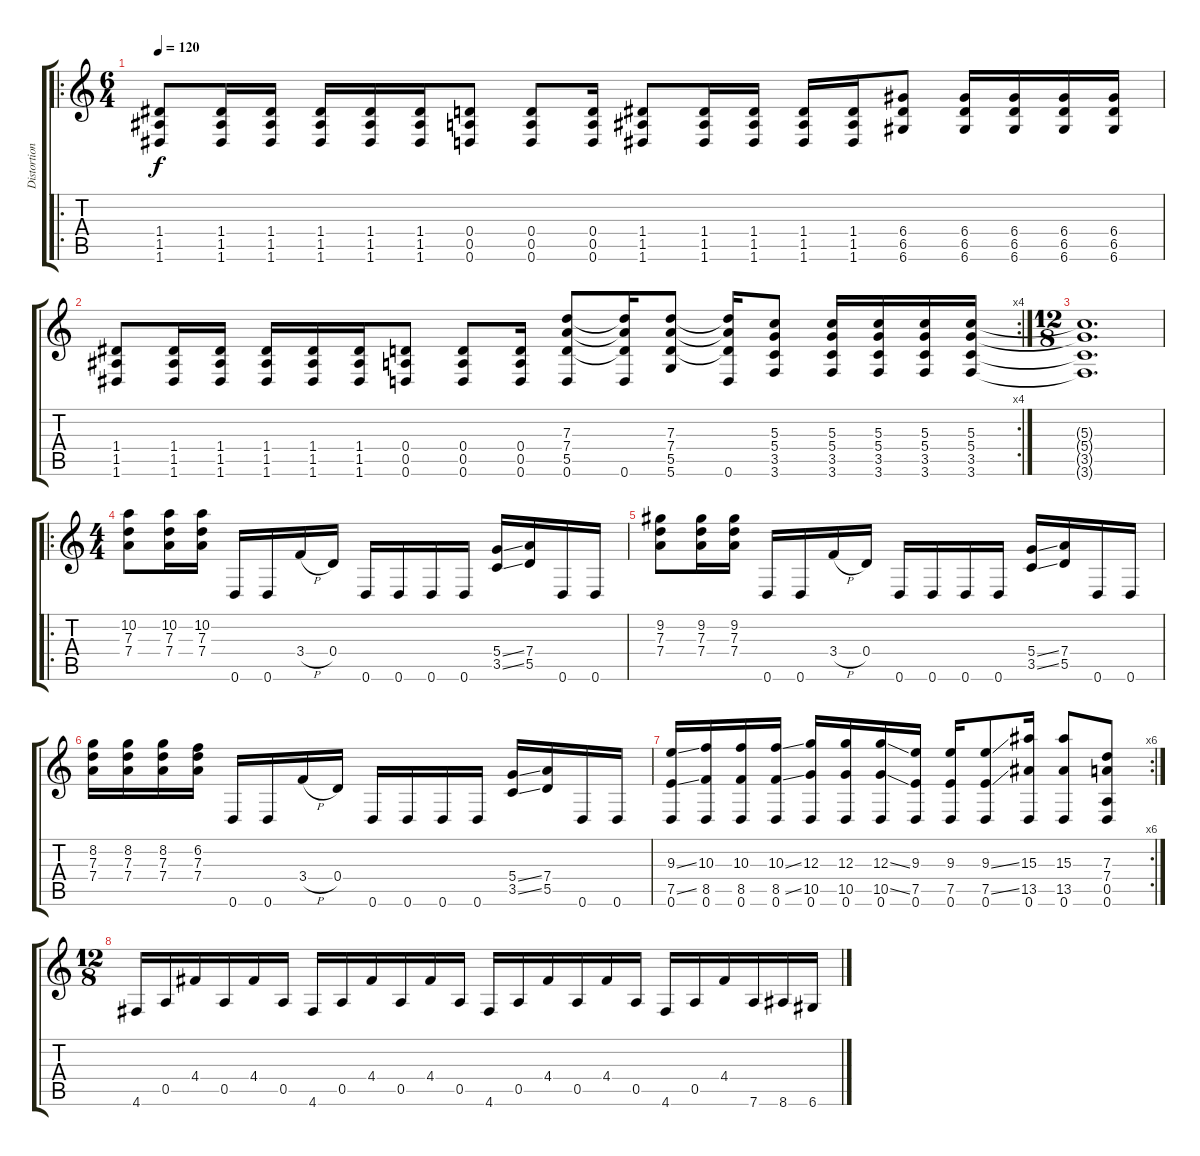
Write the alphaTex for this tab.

\track ("Distortion 1" "Distortion") {instrument distortionguitar}
\staff {score tabs}
\tuning (E4 B3 G3 D3 A2 D2) {hide}
\ro
\ts (6 4)
\tempo 120
\clef g2
\ks c
(1.4 1.5 1.6).8{dy f} (1.4 1.5 1.6).16 (1.4 1.5 1.6).16 (1.4 1.5 1.6).16 (1.4 1.5 1.6).16 (1.4 1.5 1.6).16 (0.4 0.5 0.6).8 (0.4 0.5 0.6).8 (0.4 0.5 0.6).16 (1.4 1.5 1.6).8 (1.4 1.5 1.6).16 (1.4 1.5 1.6).16 (1.4 1.5 1.6).16 (1.4 1.5 1.6).16 (6.4 6.5 6.6).8 (6.4 6.5 6.6).16 (6.4 6.5 6.6).16 (6.4 6.5 6.6).16 (6.4 6.5 6.6).16 |
\rc 4
(1.4 1.5 1.6).8 (1.4 1.5 1.6).16 (1.4 1.5 1.6).16 (1.4 1.5 1.6).16 (1.4 1.5 1.6).16 (1.4 1.5 1.6).16 (0.4 0.5 0.6).8 (0.4 0.5 0.6).8 (0.4 0.5 0.6).16 (7.3 7.4 5.5 0.6).8 (7.3{t} 7.4{t} 5.5{t} 0.6).16 (7.3 7.4 5.5 5.6).8 (7.3{t} 7.4{t} 5.5{t} 0.6).16 (5.3 5.4 3.5 3.6).8 (5.3 5.4 3.5 3.6).16 (5.3 5.4 3.5 3.6).16 (5.3 5.4 3.5 3.6).16 (5.3 5.4 3.5 3.6).16 |
\ts (12 8)
(5.3{t} 5.4{t} 3.5{t} 3.6{t}).1{d} |
\ro
\ts (4 4)
(10.2 7.3 7.4).8 (10.2 7.3 7.4).16 (10.2 7.3 7.4).16 0.6.16 0.6.16 3.4{h}.16 0.4.16 0.6.16 0.6.16 0.6.16 0.6.16 (5.4{ss} 3.5{ss}).16 (7.4 5.5).16 0.6.16 0.6.16 |
(9.2 7.3 7.4).8 (9.2 7.3 7.4).16 (9.2 7.3 7.4).16 0.6.16 0.6.16 3.4{h}.16 0.4.16 0.6.16 0.6.16 0.6.16 0.6.16 (5.4{ss} 3.5{ss}).16 (7.4 5.5).16 0.6.16 0.6.16 |
(8.2 7.3 7.4).16 (8.2 7.3 7.4).16 (8.2 7.3 7.4).16 (6.2 7.3 7.4).16 0.6.16 0.6.16 3.4{h}.16 0.4.16 0.6.16 0.6.16 0.6.16 0.6.16 (5.4{ss} 3.5{ss}).16 (7.4 5.5).16 0.6.16 0.6.16 |
\rc 6
(9.3{ss} 7.5{ss} 0.6).16 (10.3 8.5 0.6).16 (10.3 8.5 0.6).16 (10.3{ss} 8.5{ss} 0.6).16 (12.3 10.5 0.6).16 (12.3 10.5 0.6).16 (12.3{ss} 10.5{ss} 0.6).16 (9.3 7.5 0.6).16 (9.3 7.5 0.6).16 (9.3{ss} 7.5{ss} 0.6).8 (15.3 13.5 0.6).16 (15.3 13.5 0.6).8 (7.3 7.4 0.5 0.6).8 |
\ts (12 8)
4.6.16 0.5.16 4.4.16 0.5.16 4.4.16 0.5.16 4.6.16 0.5.16 4.4.16 0.5.16 4.4.16 0.5.16 4.6.16 0.5.16 4.4.16 0.5.16 4.4.16 0.5.16 4.6.16 0.5.16 4.4.16 7.6.16 8.6.16 6.6.16
